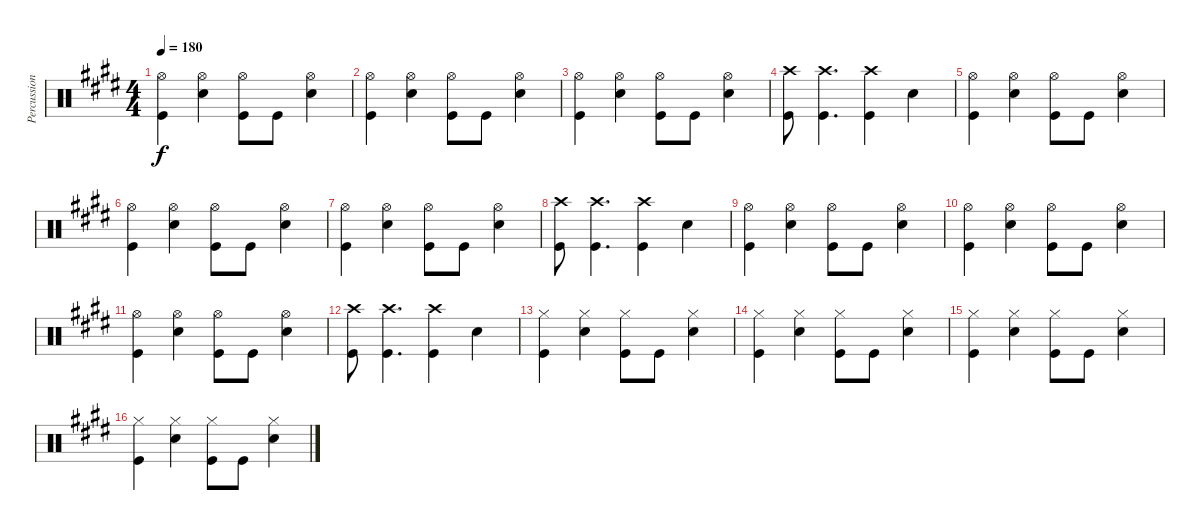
\track ("Percussion" "Percussion") {instrument percussion}
\staff {score}
\articulation defaults
\ts (4 4)
\tempo 180
\clef neutral
\ks e
("Kick (hit)" "Hi-Hat (open)").4{dy f} ("Snare (hit) 2" "Hi-Hat (open)").4 ("Kick (hit)" "Hi-Hat (open)").8 "Kick (hit)".8 ("Snare (hit) 2" "Hi-Hat (open)").4 |
("Kick (hit)" "Hi-Hat (open)").4 ("Snare (hit) 2" "Hi-Hat (open)").4 ("Kick (hit)" "Hi-Hat (open)").8 "Kick (hit)".8 ("Snare (hit) 2" "Hi-Hat (open)").4 |
("Kick (hit)" "Hi-Hat (open)").4 ("Snare (hit) 2" "Hi-Hat (open)").4 ("Kick (hit)" "Hi-Hat (open)").8 "Kick (hit)".8 ("Snare (hit) 2" "Hi-Hat (open)").4 |
("Kick (hit)" "Crash high (hit)").8 ("Kick (hit)" "Crash high (hit)").4{d} ("Kick (hit)" "Crash high (hit)").4 "Snare (hit) 2".4 |
("Kick (hit)" "Hi-Hat (open)").4 ("Snare (hit) 2" "Hi-Hat (open)").4 ("Kick (hit)" "Hi-Hat (open)").8 "Kick (hit)".8 ("Snare (hit) 2" "Hi-Hat (open)").4 |
("Kick (hit)" "Hi-Hat (open)").4 ("Snare (hit) 2" "Hi-Hat (open)").4 ("Kick (hit)" "Hi-Hat (open)").8 "Kick (hit)".8 ("Snare (hit) 2" "Hi-Hat (open)").4 |
("Kick (hit)" "Hi-Hat (open)").4 ("Snare (hit) 2" "Hi-Hat (open)").4 ("Kick (hit)" "Hi-Hat (open)").8 "Kick (hit)".8 ("Snare (hit) 2" "Hi-Hat (open)").4 |
("Kick (hit)" "Crash high (hit)").8 ("Kick (hit)" "Crash high (hit)").4{d} ("Kick (hit)" "Crash high (hit)").4 "Snare (hit) 2".4 |
("Kick (hit)" "Hi-Hat (open)").4 ("Snare (hit) 2" "Hi-Hat (open)").4 ("Kick (hit)" "Hi-Hat (open)").8 "Kick (hit)".8 ("Snare (hit) 2" "Hi-Hat (open)").4 |
("Kick (hit)" "Hi-Hat (open)").4 ("Snare (hit) 2" "Hi-Hat (open)").4 ("Kick (hit)" "Hi-Hat (open)").8 "Kick (hit)".8 ("Snare (hit) 2" "Hi-Hat (open)").4 |
("Kick (hit)" "Hi-Hat (open)").4 ("Snare (hit) 2" "Hi-Hat (open)").4 ("Kick (hit)" "Hi-Hat (open)").8 "Kick (hit)".8 ("Snare (hit) 2" "Hi-Hat (open)").4 |
("Kick (hit)" "Crash high (hit)").8 ("Kick (hit)" "Crash high (hit)").4{d} ("Kick (hit)" "Crash high (hit)").4 "Snare (hit) 2".4 |
("Kick (hit)" "Hi-Hat (closed)").4 ("Snare (hit) 2" "Hi-Hat (closed)").4 ("Kick (hit)" "Hi-Hat (closed)").8 "Kick (hit)".8 ("Snare (hit) 2" "Hi-Hat (closed)").4 |
("Kick (hit)" "Hi-Hat (closed)").4 ("Snare (hit) 2" "Hi-Hat (closed)").4 ("Kick (hit)" "Hi-Hat (closed)").8 "Kick (hit)".8 ("Snare (hit) 2" "Hi-Hat (closed)").4 |
("Kick (hit)" "Hi-Hat (closed)").4 ("Snare (hit) 2" "Hi-Hat (closed)").4 ("Kick (hit)" "Hi-Hat (closed)").8 "Kick (hit)".8 ("Snare (hit) 2" "Hi-Hat (closed)").4 |
("Kick (hit)" "Hi-Hat (closed)").4 ("Snare (hit) 2" "Hi-Hat (closed)").4 ("Kick (hit)" "Hi-Hat (closed)").8 "Kick (hit)".8 ("Snare (hit) 2" "Hi-Hat (closed)").4
